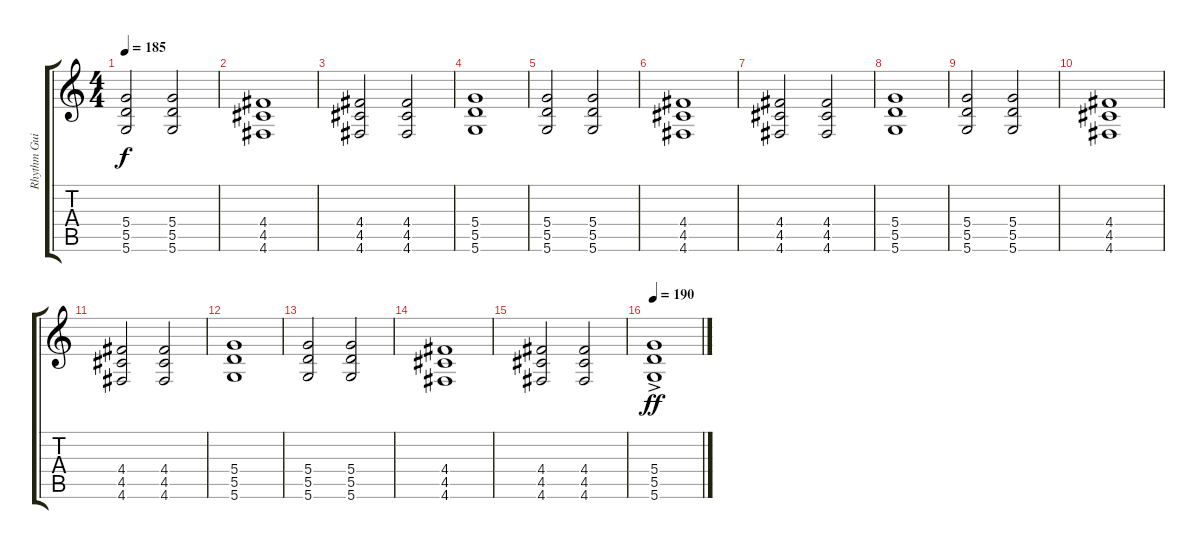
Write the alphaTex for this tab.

\track ("Rhythm Guitar" "Rhythm Gui") {instrument acousticguitarsteel}
\staff {score tabs}
\tuning (E4 B3 G3 D3 A2 D2) {hide}
\ts (4 4)
\tempo 185
\clef g2
\ks c
(5.4 5.5 5.6).2{dy f} (5.4 5.5 5.6).2 |
(4.4 4.5 4.6).1 |
(4.4 4.5 4.6).2 (4.4 4.5 4.6).2 |
(5.4 5.5 5.6).1 |
(5.4 5.5 5.6).2 (5.4 5.5 5.6).2 |
(4.4 4.5 4.6).1 |
(4.4 4.5 4.6).2 (4.4 4.5 4.6).2 |
(5.4 5.5 5.6).1 |
(5.4 5.5 5.6).2 (5.4 5.5 5.6).2 |
(4.4 4.5 4.6).1 |
(4.4 4.5 4.6).2 (4.4 4.5 4.6).2 |
(5.4 5.5 5.6).1 |
(5.4 5.5 5.6).2 (5.4 5.5 5.6).2 |
(4.4 4.5 4.6).1 |
(4.4 4.5 4.6).2 (4.4 4.5 4.6).2 |
\tempo 190
(5.4{ac} 5.5{ac} 5.6{ac}).1{dy ff volume 10 balance 8 instrument distortionguitar}
